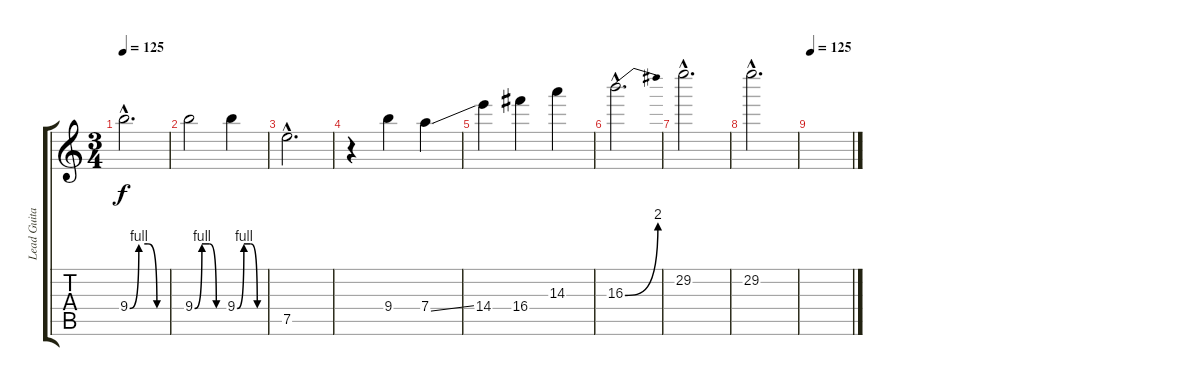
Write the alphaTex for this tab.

\track ("Lead Guitar" "Lead Guita") {instrument overdrivenguitar}
\staff {score tabs}
\tuning (E4 B3 G4 D4 A3 E3) {hide}
\ts (3 4)
\tempo 125
\clef g2
\ks c
9.4{be (custom 0 0 15 4 30 4 45 0 60 0) hac}.2{d dy f} |
9.4{be (custom 0 0 15 4 30 4 45 0 60 0)}.2 9.4{be (custom 0 0 15 4 30 4 45 0 60 0)}.4 |
7.5{hac}.2{d} |
r.4 9.4.4 7.4{ss}.4 |
14.4.4 16.4.4 14.3.4 |
16.3{be (bend 0 0 60 8) hac}.2{d} |
29.2{hac}.2{d} |
29.2{hac}.2{d} |
\tempo 125
